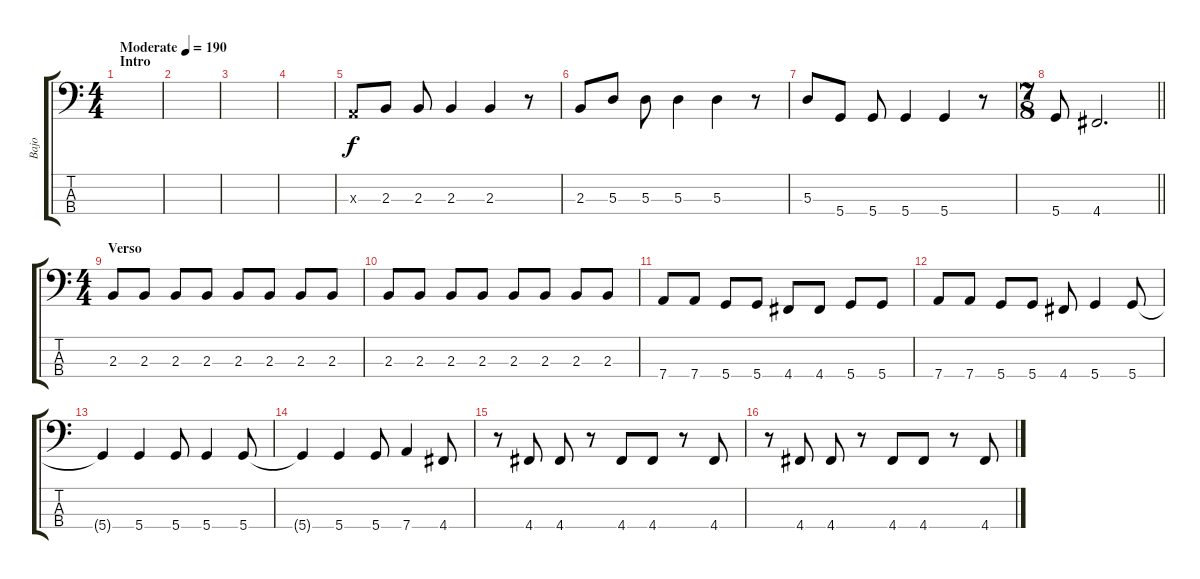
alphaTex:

\track ("Bajo" "Bajo") {instrument electricbassfinger bank 211}
\staff {score tabs}
\tuning (G2 D2 A1 D1) {hide}
\ts (4 4)
\section ("" "Intro")
\tempo (190 "Moderate")
\clef f4
\ks c
|
|
|
|
0.3{x}.8 2.3.8 2.3.8 2.3.4 2.3.4 r.8 |
2.3.8 5.3.8 5.3.8 5.3.4 5.3.4 r.8 |
5.3.8 5.4.8 5.4.8 5.4.4 5.4.4 r.8 |
\ts (7 8)
\barLineRight lightlight
5.4.8 4.4.2{d} |
\ts (4 4)
\section ("" "Verso")
2.3.8 2.3.8 2.3.8 2.3.8 2.3.8 2.3.8 2.3.8 2.3.8 |
2.3.8 2.3.8 2.3.8 2.3.8 2.3.8 2.3.8 2.3.8 2.3.8 |
7.4.8 7.4.8 5.4.8 5.4.8 4.4.8 4.4.8 5.4.8 5.4.8 |
7.4.8 7.4.8 5.4.8 5.4.8 4.4.8 5.4.4 5.4.8 |
5.4{t}.4 5.4.4 5.4.8 5.4.4 5.4.8 |
5.4{t}.4 5.4.4 5.4.8 7.4.4 4.4.8 |
r.8 4.4.8 4.4.8 r.8 4.4.8 4.4.8 r.8 4.4.8 |
r.8 4.4.8 4.4.8 r.8 4.4.8 4.4.8 r.8 4.4.8
